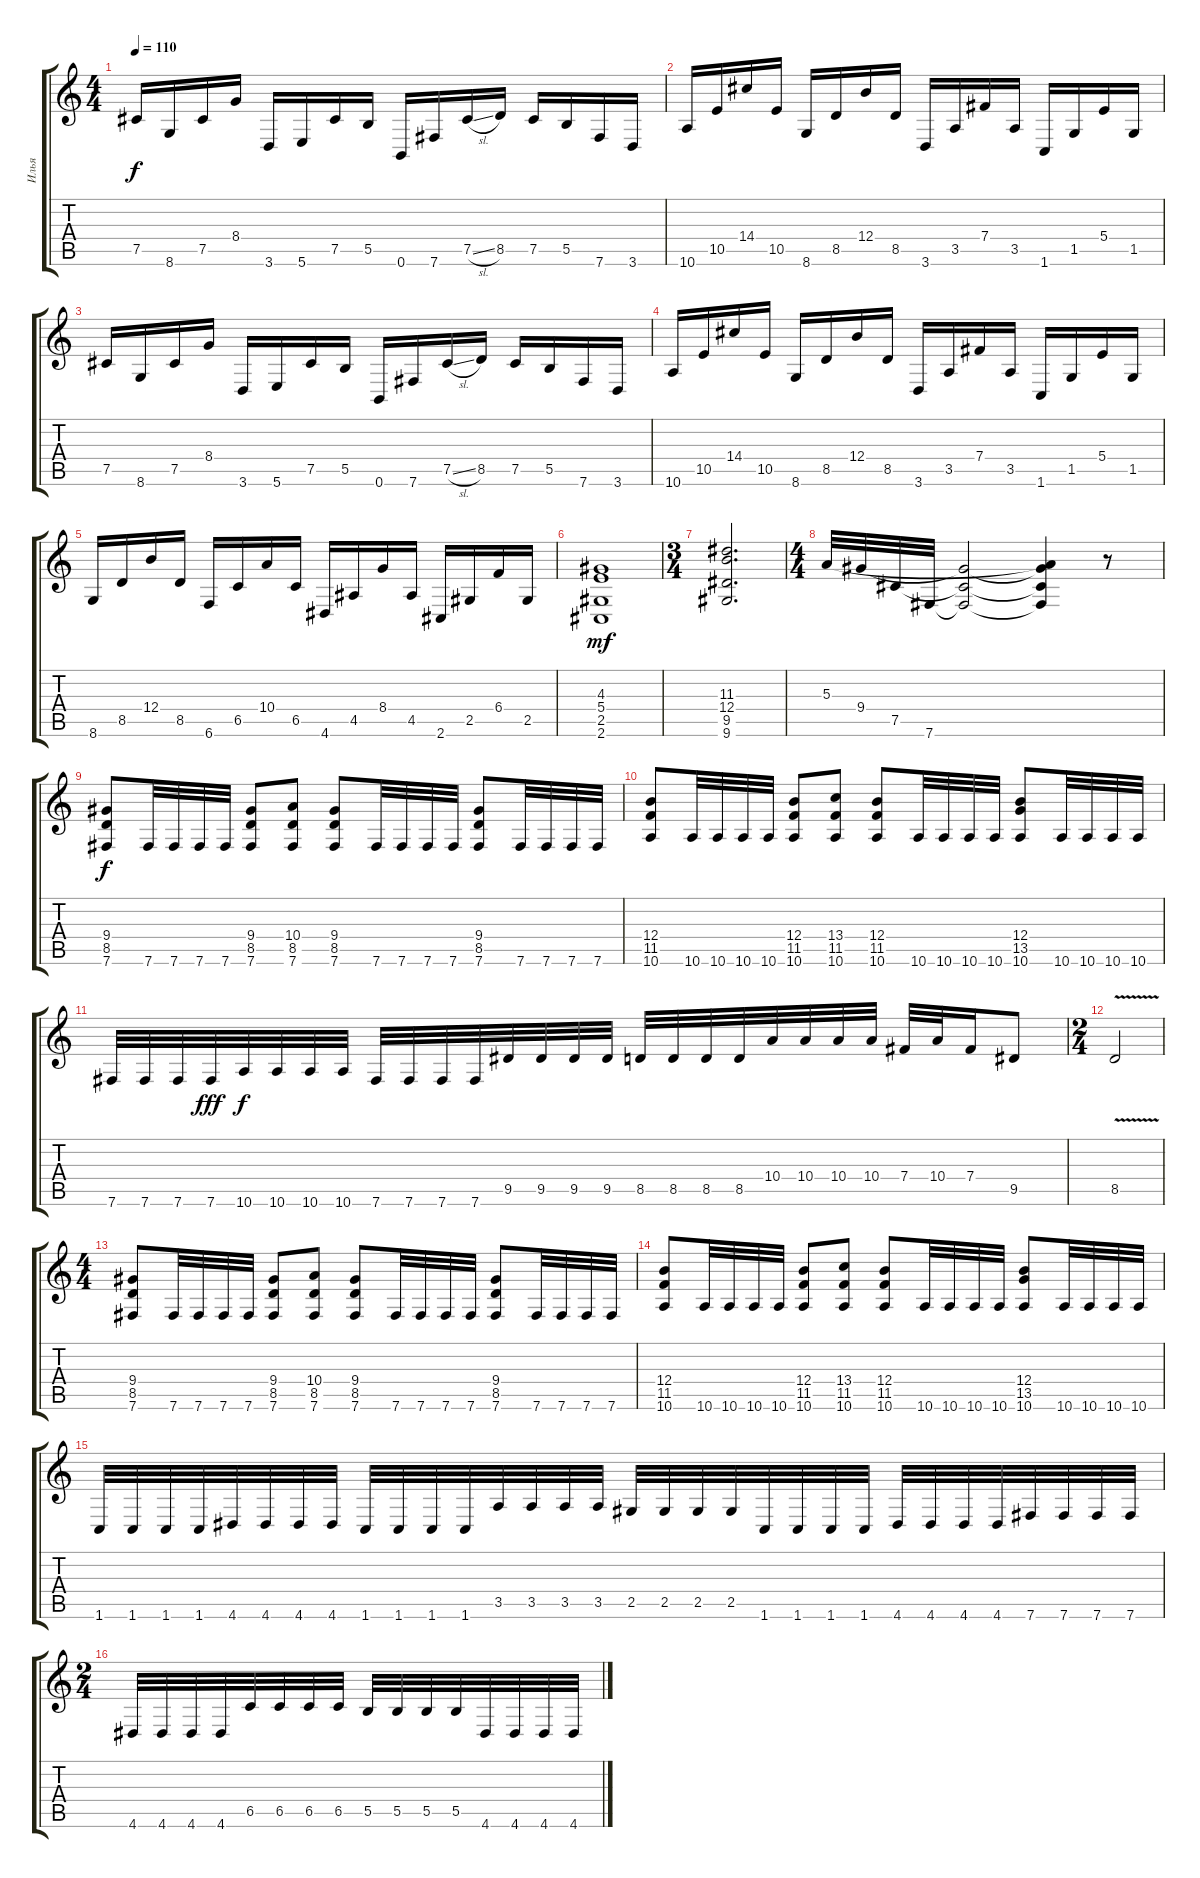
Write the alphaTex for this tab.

\track ("Илья" "Илья") {instrument distortionguitar}
\staff {score tabs}
\tuning (Db4 Ab3 E3 B2 Gb2 B1) {hide}
\ts (4 4)
\tempo 110
\clef g2
\ks c
7.5.16{dy f} 8.6.16 7.5.16 8.4.16 3.6.16 5.6.16 7.5.16 5.5.16 0.6.16 7.6.16 7.5{sl}.16 8.5.16 7.5.16 5.5.16 7.6.16 3.6.16 |
10.6.16 10.5.16 14.4.16 10.5.16 8.6.16 8.5.16 12.4.16 8.5.16 3.6.16 3.5.16 7.4.16 3.5.16 1.6.16 1.5.16 5.4.16 1.5.16 |
7.5.16 8.6.16 7.5.16 8.4.16 3.6.16 5.6.16 7.5.16 5.5.16 0.6.16 7.6.16 7.5{sl}.16 8.5.16 7.5.16 5.5.16 7.6.16 3.6.16 |
10.6.16 10.5.16 14.4.16 10.5.16 8.6.16 8.5.16 12.4.16 8.5.16 3.6.16 3.5.16 7.4.16 3.5.16 1.6.16 1.5.16 5.4.16 1.5.16 |
8.6.16 8.5.16 12.4.16 8.5.16 6.6.16 6.5.16 10.4.16 6.5.16 4.6.16 4.5.16 8.4.16 4.5.16 2.6.16 2.5.16 6.4.16 2.5.16 |
(4.3 5.4 2.5 2.6).1{dy mf} |
\ts (3 4)
(11.3 12.4 9.5 9.6).2{d} |
\ts (4 4)
5.3.32 9.4.32 7.5.32 7.6.32 (9.4{t} 7.5{t} 7.6{t}).2 (5.3{t} 9.4{t} 7.5{t} 7.6{t}).4 r.8 |
(9.4 8.5 7.6).8{dy f} 7.6.32 7.6.32 7.6.32 7.6.32 (9.4 8.5 7.6).8 (10.4 8.5 7.6).8 (9.4 8.5 7.6).8 7.6.32 7.6.32 7.6.32 7.6.32 (9.4 8.5 7.6).8 7.6.32 7.6.32 7.6.32 7.6.32 |
(12.4 11.5 10.6).8 10.6.32 10.6.32 10.6.32 10.6.32 (12.4 11.5 10.6).8 (13.4 11.5 10.6).8 (12.4 11.5 10.6).8 10.6.32 10.6.32 10.6.32 10.6.32 (12.4 13.5 10.6).8 10.6.32 10.6.32 10.6.32 10.6.32 |
7.6.32 7.6.32 7.6.32 7.6.32{dy fff} 10.6.32{dy f} 10.6.32 10.6.32 10.6.32 7.6.32 7.6.32 7.6.32 7.6.32 9.5.32 9.5.32 9.5.32 9.5.32 8.5.32 8.5.32 8.5.32 8.5.32 10.4.32 10.4.32 10.4.32 10.4.32 7.4.32 10.4.32 7.4.16 9.5.8 |
\ts (2 4)
8.5{v}.2 |
\ts (4 4)
(9.4 8.5 7.6).8 7.6.32 7.6.32 7.6.32 7.6.32 (9.4 8.5 7.6).8 (10.4 8.5 7.6).8 (9.4 8.5 7.6).8 7.6.32 7.6.32 7.6.32 7.6.32 (9.4 8.5 7.6).8 7.6.32 7.6.32 7.6.32 7.6.32 |
(12.4 11.5 10.6).8 10.6.32 10.6.32 10.6.32 10.6.32 (12.4 11.5 10.6).8 (13.4 11.5 10.6).8 (12.4 11.5 10.6).8 10.6.32 10.6.32 10.6.32 10.6.32 (12.4 13.5 10.6).8 10.6.32 10.6.32 10.6.32 10.6.32 |
1.6.32 1.6.32 1.6.32 1.6.32 4.6.32 4.6.32 4.6.32 4.6.32 1.6.32 1.6.32 1.6.32 1.6.32 3.5.32 3.5.32 3.5.32 3.5.32 2.5.32 2.5.32 2.5.32 2.5.32 1.6.32 1.6.32 1.6.32 1.6.32 4.6.32 4.6.32 4.6.32 4.6.32 7.6.32 7.6.32 7.6.32 7.6.32 |
\ts (2 4)
4.6.32 4.6.32 4.6.32 4.6.32 6.5.32 6.5.32 6.5.32 6.5.32 5.5.32 5.5.32 5.5.32 5.5.32 4.6.32 4.6.32 4.6.32 4.6.32
